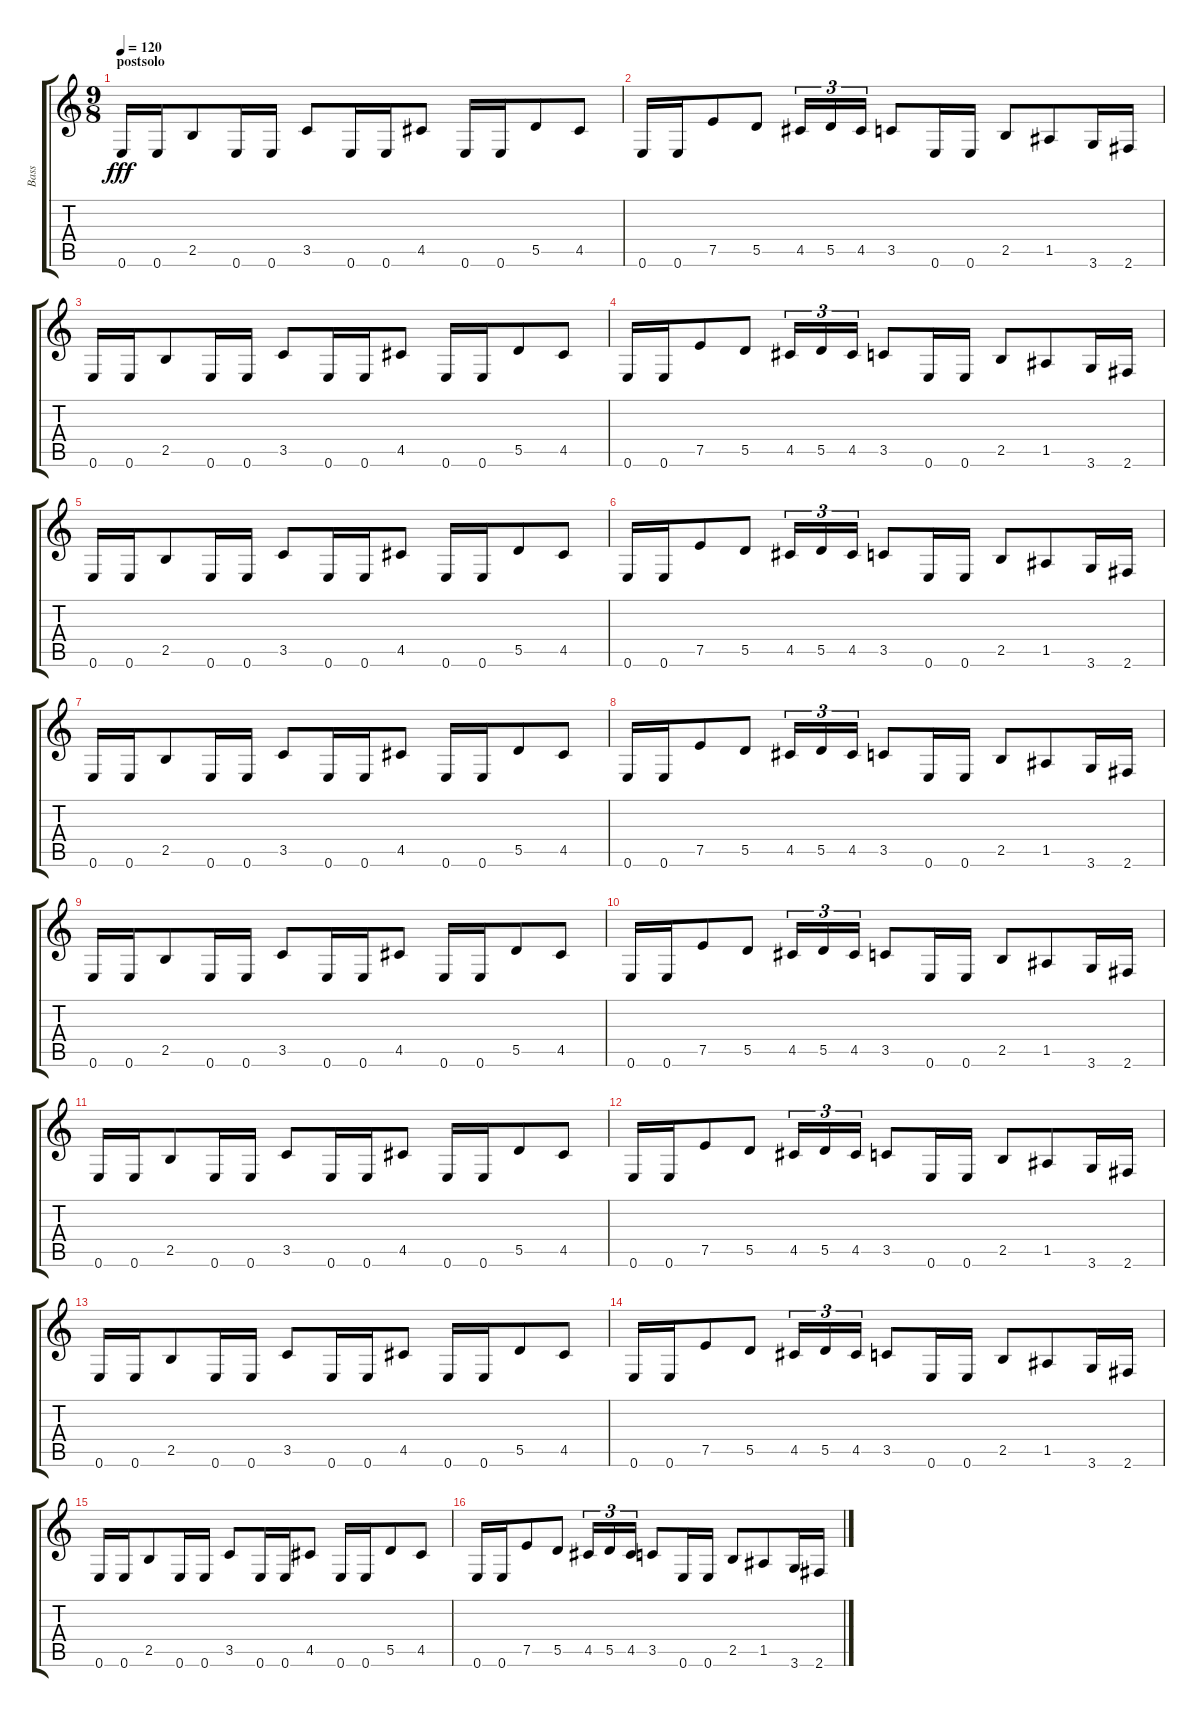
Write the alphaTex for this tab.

\track ("Bass" "Bass") {instrument electricbassfinger}
\staff {score tabs}
\tuning (E4 B3 G3 D3 A2 E2) {hide}
\ts (9 8)
\section ("" "postsolo")
\tempo 120
\clef g2
\ks c
0.6.16{dy fff} 0.6.16 2.5.8 0.6.16 0.6.16 3.5.8 0.6.16 0.6.16 4.5.8 0.6.16 0.6.16 5.5.8 4.5.8 |
0.6.16 0.6.16 7.5.8 5.5.8 4.5.16{tu (3 2)} 5.5.16{tu (3 2)} 4.5.16{tu (3 2)} 3.5.8 0.6.16 0.6.16 2.5.8 1.5.8 3.6.16 2.6.16 |
0.6.16 0.6.16 2.5.8 0.6.16 0.6.16 3.5.8 0.6.16 0.6.16 4.5.8 0.6.16 0.6.16 5.5.8 4.5.8 |
0.6.16 0.6.16 7.5.8 5.5.8 4.5.16{tu (3 2)} 5.5.16{tu (3 2)} 4.5.16{tu (3 2)} 3.5.8 0.6.16 0.6.16 2.5.8 1.5.8 3.6.16 2.6.16 |
0.6.16 0.6.16 2.5.8 0.6.16 0.6.16 3.5.8 0.6.16 0.6.16 4.5.8 0.6.16 0.6.16 5.5.8 4.5.8 |
0.6.16 0.6.16 7.5.8 5.5.8 4.5.16{tu (3 2)} 5.5.16{tu (3 2)} 4.5.16{tu (3 2)} 3.5.8 0.6.16 0.6.16 2.5.8 1.5.8 3.6.16 2.6.16 |
0.6.16 0.6.16 2.5.8 0.6.16 0.6.16 3.5.8 0.6.16 0.6.16 4.5.8 0.6.16 0.6.16 5.5.8 4.5.8 |
0.6.16 0.6.16 7.5.8 5.5.8 4.5.16{tu (3 2)} 5.5.16{tu (3 2)} 4.5.16{tu (3 2)} 3.5.8 0.6.16 0.6.16 2.5.8 1.5.8 3.6.16 2.6.16 |
0.6.16 0.6.16 2.5.8 0.6.16 0.6.16 3.5.8 0.6.16 0.6.16 4.5.8 0.6.16 0.6.16 5.5.8 4.5.8 |
0.6.16 0.6.16 7.5.8 5.5.8 4.5.16{tu (3 2)} 5.5.16{tu (3 2)} 4.5.16{tu (3 2)} 3.5.8 0.6.16 0.6.16 2.5.8 1.5.8 3.6.16 2.6.16 |
0.6.16 0.6.16 2.5.8 0.6.16 0.6.16 3.5.8 0.6.16 0.6.16 4.5.8 0.6.16 0.6.16 5.5.8 4.5.8 |
0.6.16 0.6.16 7.5.8 5.5.8 4.5.16{tu (3 2)} 5.5.16{tu (3 2)} 4.5.16{tu (3 2)} 3.5.8 0.6.16 0.6.16 2.5.8 1.5.8 3.6.16 2.6.16 |
0.6.16 0.6.16 2.5.8 0.6.16 0.6.16 3.5.8 0.6.16 0.6.16 4.5.8 0.6.16 0.6.16 5.5.8 4.5.8 |
0.6.16 0.6.16 7.5.8 5.5.8 4.5.16{tu (3 2)} 5.5.16{tu (3 2)} 4.5.16{tu (3 2)} 3.5.8 0.6.16 0.6.16 2.5.8 1.5.8 3.6.16 2.6.16 |
0.6.16 0.6.16 2.5.8 0.6.16 0.6.16 3.5.8 0.6.16 0.6.16 4.5.8 0.6.16 0.6.16 5.5.8 4.5.8 |
0.6.16 0.6.16 7.5.8 5.5.8 4.5.16{tu (3 2)} 5.5.16{tu (3 2)} 4.5.16{tu (3 2)} 3.5.8 0.6.16 0.6.16 2.5.8 1.5.8 3.6.16 2.6.16
